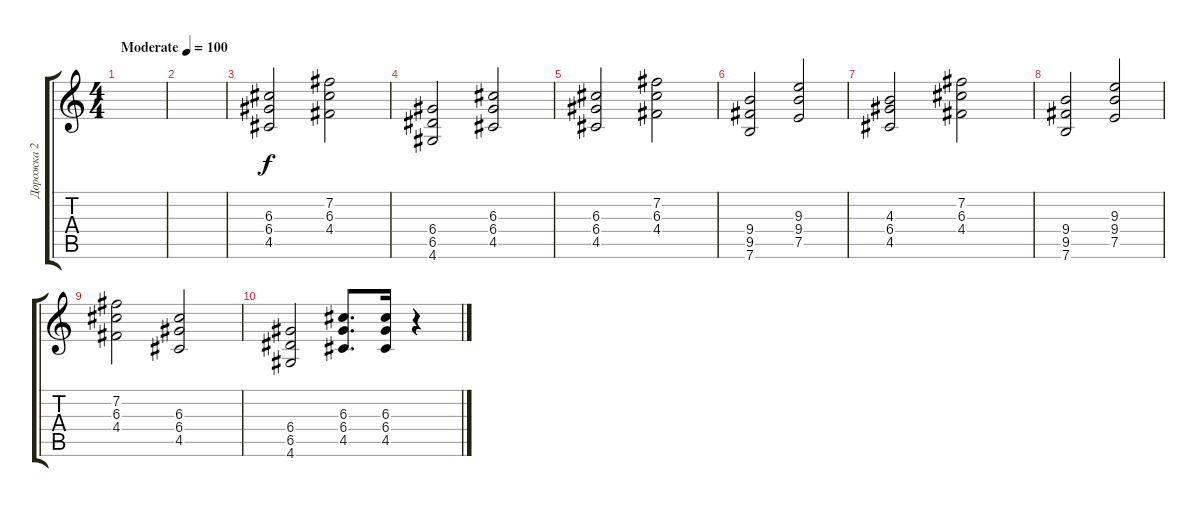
\track ("Дорожка 2" "Дорожка 2") {instrument distortionguitar}
\staff {score tabs}
\tuning (E4 B3 G3 D3 A2 E2) {hide}
\ts (4 4)
\tempo (100 "Moderate")
\clef g2
\ks c
|
|
(6.3 6.4 4.5).2 (7.2 6.3 4.4).2 |
(6.4 6.5 4.6).2 (6.3 6.4 4.5).2 |
(6.3 6.4 4.5).2 (7.2 6.3 4.4).2 |
(9.4 9.5 7.6).2 (9.3 9.4 7.5).2 |
(4.3 6.4 4.5).2 (7.2 6.3 4.4).2 |
(9.4 9.5 7.6).2 (9.3 9.4 7.5).2 |
(7.2 6.3 4.4).2 (6.3 6.4 4.5).2 |
(6.4 6.5 4.6).2 (6.3 6.4 4.5).8{d} (6.3 6.4 4.5).16 r.4
